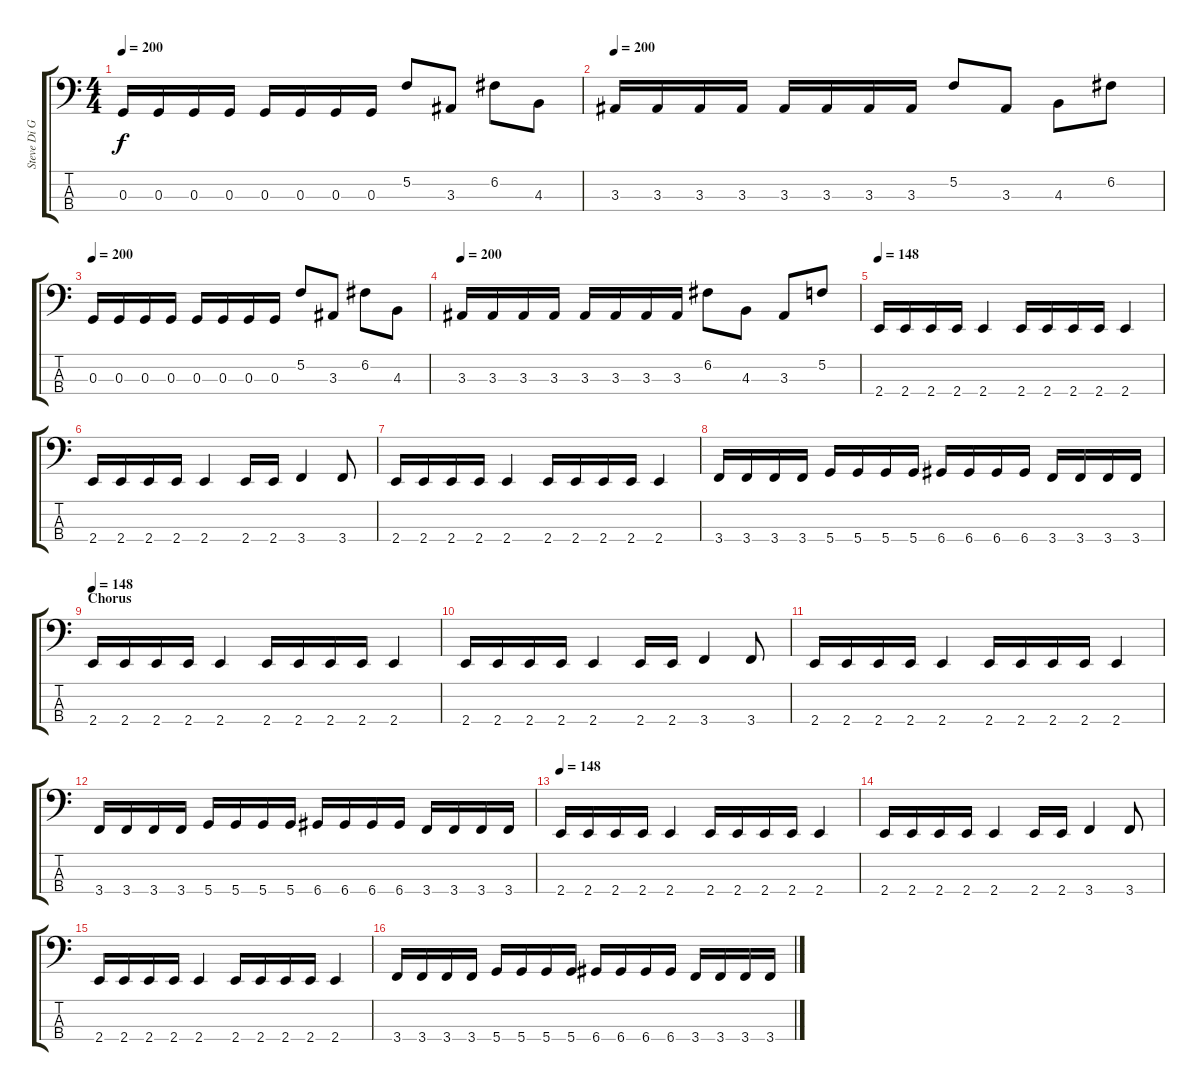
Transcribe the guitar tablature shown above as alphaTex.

\track ("Steve Di Gorgio" "Steve Di G") {instrument electricbassfinger}
\staff {score tabs}
\tuning (F2 C2 G1 D1) {hide}
\ts (4 4)
\tempo 200
\clef f4
\ks c
0.3.16{dy f} 0.3.16 0.3.16 0.3.16 0.3.16 0.3.16 0.3.16 0.3.16 5.2.8 3.3.8 6.2.8 4.3.8 |
\tempo 200
3.3.16 3.3.16 3.3.16 3.3.16 3.3.16 3.3.16 3.3.16 3.3.16 5.2.8 3.3.8 4.3.8 6.2.8 |
\tempo 200
0.3.16 0.3.16 0.3.16 0.3.16 0.3.16 0.3.16 0.3.16 0.3.16 5.2.8 3.3.8 6.2.8 4.3.8 |
\tempo 200
3.3.16 3.3.16 3.3.16 3.3.16 3.3.16 3.3.16 3.3.16 3.3.16 6.2.8 4.3.8 3.3.8 5.2.8 |
\tempo 148
2.4.16 2.4.16 2.4.16 2.4.16 2.4.4 2.4.16 2.4.16 2.4.16 2.4.16 2.4.4 |
2.4.16 2.4.16 2.4.16 2.4.16 2.4.4 2.4.16 2.4.16 3.4.4 3.4.8 |
2.4.16 2.4.16 2.4.16 2.4.16 2.4.4 2.4.16 2.4.16 2.4.16 2.4.16 2.4.4 |
3.4.16 3.4.16 3.4.16 3.4.16 5.4.16 5.4.16 5.4.16 5.4.16 6.4.16 6.4.16 6.4.16 6.4.16 3.4.16 3.4.16 3.4.16 3.4.16 |
\section ("" "Chorus")
\tempo 148
2.4.16 2.4.16 2.4.16 2.4.16 2.4.4 2.4.16 2.4.16 2.4.16 2.4.16 2.4.4 |
2.4.16 2.4.16 2.4.16 2.4.16 2.4.4 2.4.16 2.4.16 3.4.4 3.4.8 |
2.4.16 2.4.16 2.4.16 2.4.16 2.4.4 2.4.16 2.4.16 2.4.16 2.4.16 2.4.4 |
3.4.16 3.4.16 3.4.16 3.4.16 5.4.16 5.4.16 5.4.16 5.4.16 6.4.16 6.4.16 6.4.16 6.4.16 3.4.16 3.4.16 3.4.16 3.4.16 |
\tempo 148
2.4.16 2.4.16 2.4.16 2.4.16 2.4.4 2.4.16 2.4.16 2.4.16 2.4.16 2.4.4 |
2.4.16 2.4.16 2.4.16 2.4.16 2.4.4 2.4.16 2.4.16 3.4.4 3.4.8 |
2.4.16 2.4.16 2.4.16 2.4.16 2.4.4 2.4.16 2.4.16 2.4.16 2.4.16 2.4.4 |
3.4.16 3.4.16 3.4.16 3.4.16 5.4.16 5.4.16 5.4.16 5.4.16 6.4.16 6.4.16 6.4.16 6.4.16 3.4.16 3.4.16 3.4.16 3.4.16
